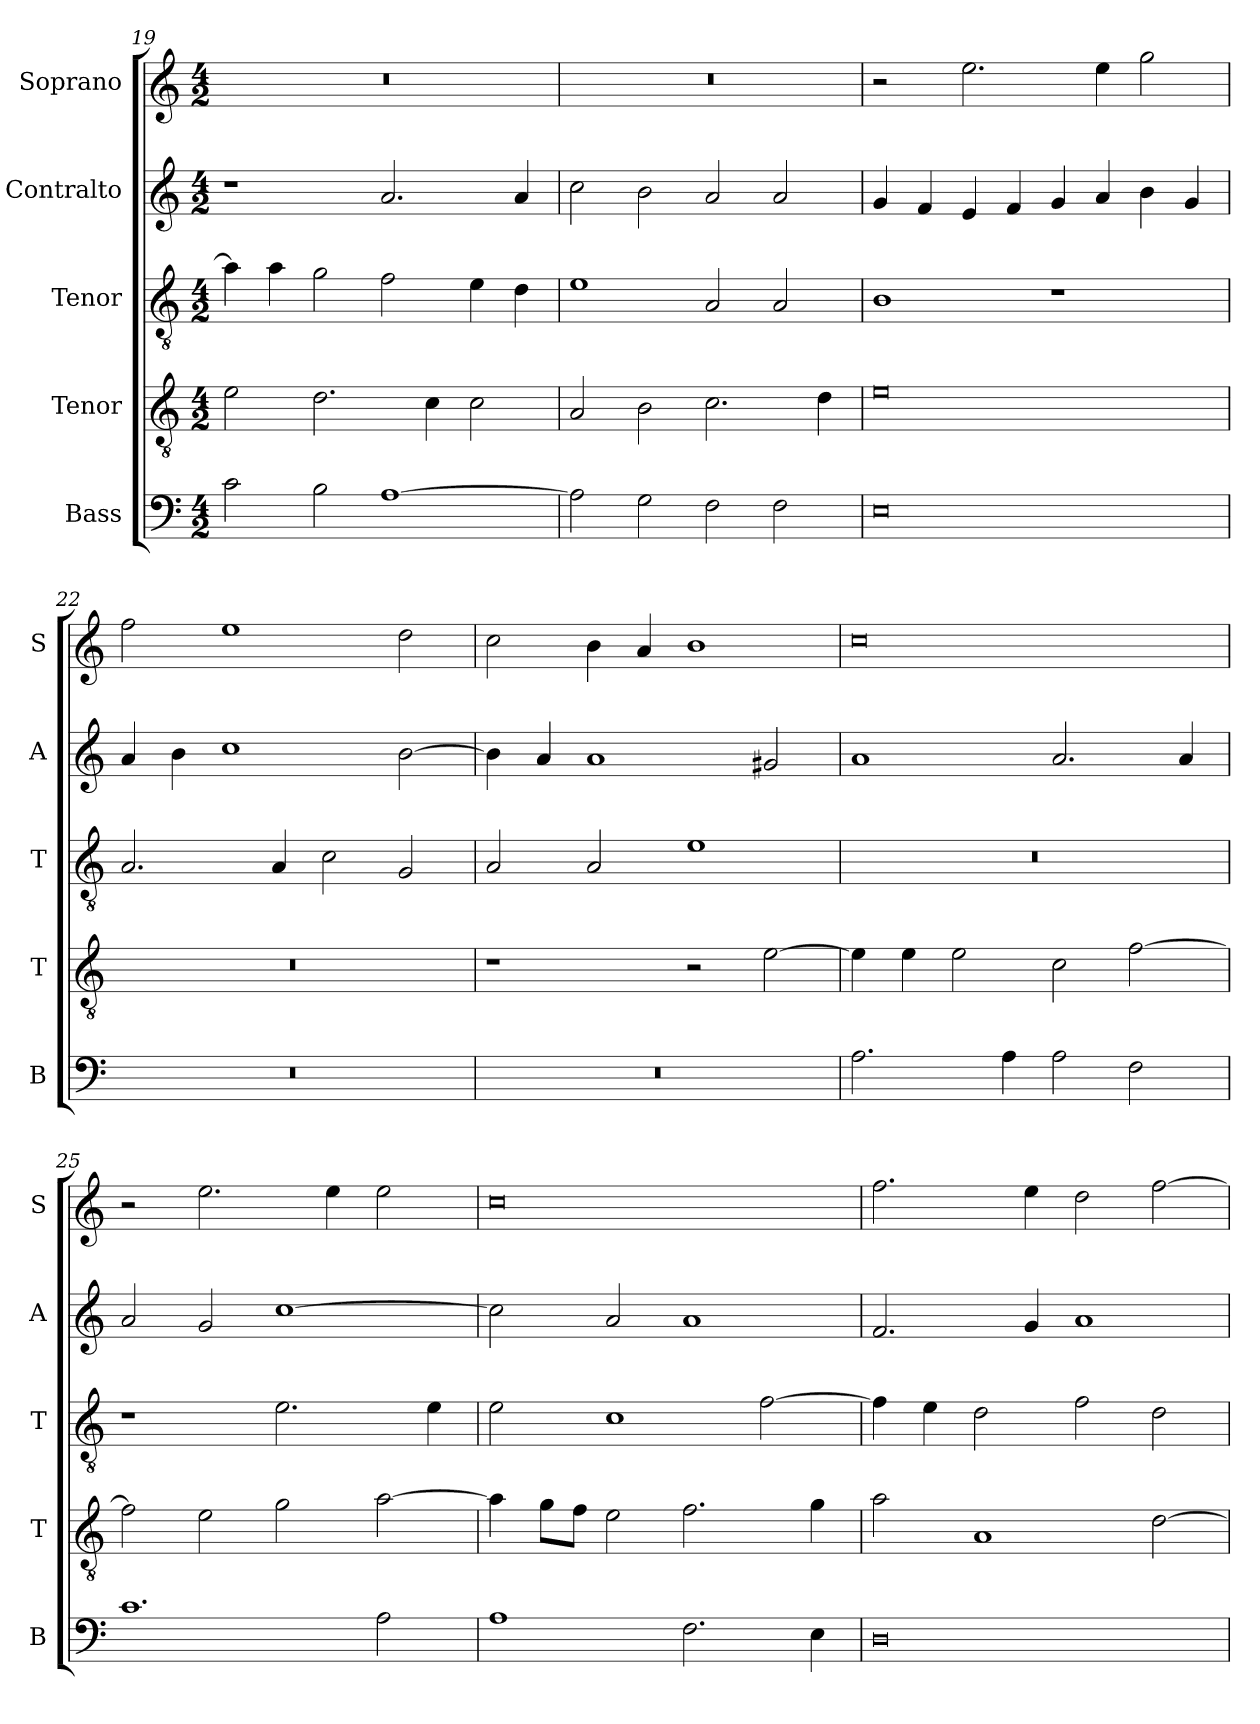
**kern	**kern	**kern	**kern	**kern
*part5	*part4	*part3	*part2	*part1
*staff5	*staff4	*staff3	*staff2	*staff1
*I"Bass	*I"Tenor	*I"Tenor	*I"Contralto	*I"Soprano
*I'B	*I'T	*I'T	*I'A	*I'S
*clefF4	*clefGv2	*clefGv2	*clefG2	*clefG2
*k[]	*k[]	*k[]	*k[]	*k[]
*A:aeo	*A:aeo	*A:aeo	*A:aeo	*A:aeo
*M4/2	*M4/2	*M4/2	*M4/2	*M4/2
=19	=19	=19	=19	=19
2c	2e	4a]	1r	0r
.	.	4a	.	.
2B	2.d	2g	.	.
[1A	.	2f	2.a	.
.	4c	.	.	.
.	2c	4e	.	.
.	.	4d	4a	.
=20	=20	=20	=20	=20
2A]	2A	1e	2cc	0r
2G	2B	.	2b	.
2F	2.c	2A	2a	.
2F	.	2A	2a	.
.	4d	.	.	.
=21	=21	=21	=21	=21
0E	0e	1B	4g	2r
.	.	.	4f	.
.	.	.	4e	2.ee
.	.	.	4f	.
.	.	1r	4g	.
.	.	.	4a	4ee
.	.	.	4b	2gg
.	.	.	4g	.
=22	=22	=22	=22	=22
0r	0r	2.A	4a	2ff
.	.	.	4b	.
.	.	.	1cc	1ee
.	.	4A	.	.
.	.	2c	.	.
.	.	2G	[2b	2dd
=23	=23	=23	=23	=23
0r	1r	2A	4b]	2cc
.	.	.	4a	.
.	.	2A	1a	4b
.	.	.	.	4a
.	2r	1e	.	1b
.	[2e	.	2g#X	.
=24	=24	=24	=24	=24
2.A	4e]	0r	1a	0cc
.	4e	.	.	.
.	2e	.	.	.
4A	.	.	.	.
2A	2c	.	2.a	.
2F	[2f	.	.	.
.	.	.	4a	.
=25	=25	=25	=25	=25
1.c	2f]	1r	2a	2r
.	2e	.	2g	2.ee
.	2g	2.e	[1cc	.
.	.	.	.	4ee
2A	[2a	.	.	2ee
.	.	4e	.	.
=26	=26	=26	=26	=26
1A	4a]	2e	2cc]	0cc
.	8g\L	.	.	.
.	8f\J	.	.	.
.	2e	1c	2a	.
2.F	2.f	.	1a	.
.	.	[2f	.	.
4E	4g	.	.	.
=27	=27	=27	=27	=27
0D	2a	4f]	2.f	2.ff
.	.	4e	.	.
.	1A	2d	.	.
.	.	.	4g	4ee
.	.	2f	1a	2dd
.	[2d	2d	.	[2ff
=	=	=	=	=
*-	*-	*-	*-	*-
